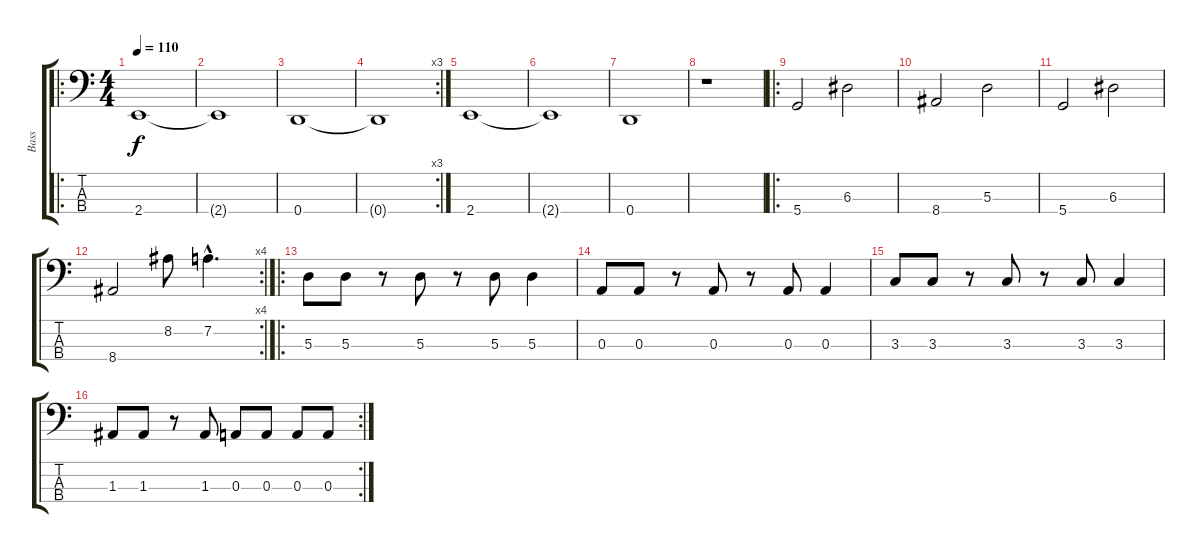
\track ("Bass" "Bass") {instrument electricbassfinger}
\staff {score tabs}
\tuning (G2 D2 A1 D1) {hide}
\ro
\ts (4 4)
\tempo 110
\clef f4
\ks c
2.4.1{dy f instrument electricbassfinger} |
2.4{t}.1 |
0.4.1 |
\rc 3
0.4{t}.1 |
2.4.1 |
2.4{t}.1 |
0.4.1 |
r.1 |
\ro
5.4.2 6.3.2 |
8.4.2 5.3.2 |
5.4.2 6.3.2 |
\rc 4
8.4.2 8.2.8 7.2{hac}.4{d} |
\ro
5.3.8 5.3.8 r.8 5.3.8 r.8 5.3.8 5.3.4 |
0.3.8 0.3.8 r.8 0.3.8 r.8 0.3.8 0.3.4 |
3.3.8 3.3.8 r.8 3.3.8 r.8 3.3.8 3.3.4 |
\rc 2
1.3.8 1.3.8 r.8 1.3.8 0.3.8 0.3.8 0.3.8 0.3.8
